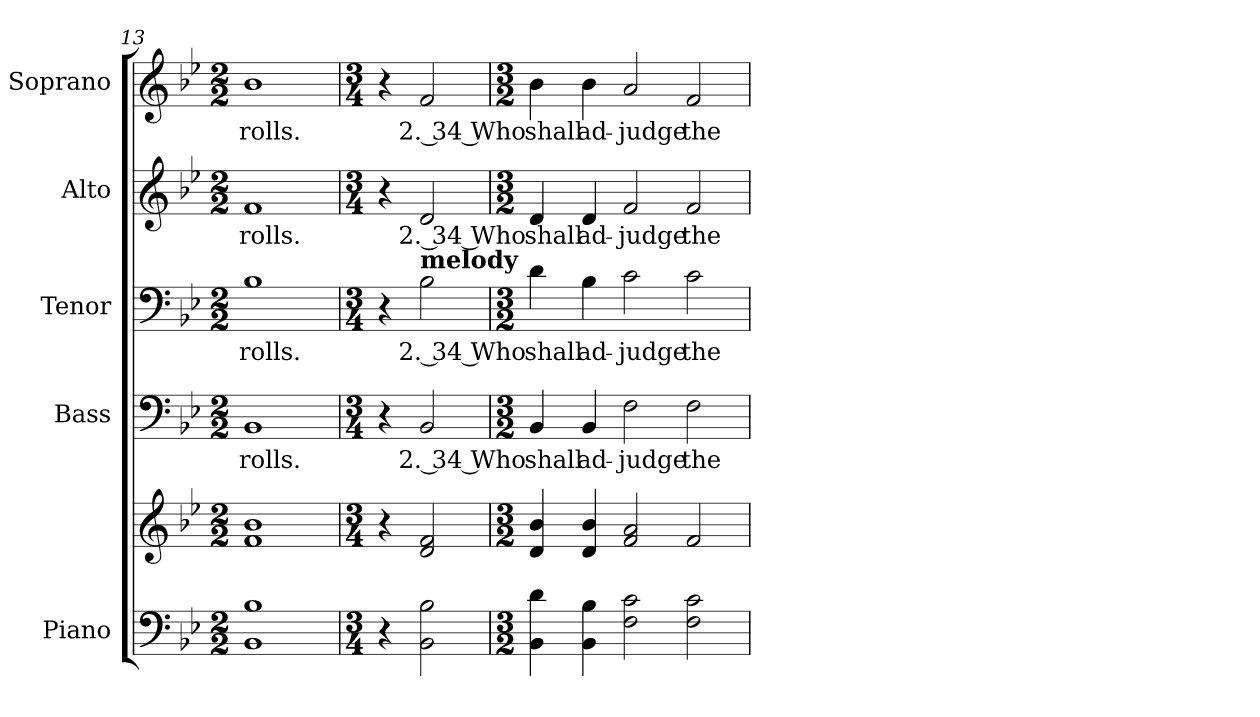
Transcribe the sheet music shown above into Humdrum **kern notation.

**kern	**kern	**kern	**text	**kern	**text	**kern	**text	**kern	**text
*part5	*part5	*part4	*part4	*part3	*part3	*part2	*part2	*part1	*part1
*staff6	*staff5	*staff4	*staff4	*staff3	*staff3	*staff2	*staff2	*staff1	*staff1
*I"Piano	*	*I"Bass	*	*I"Tenor	*	*I"Alto	*	*I"Soprano	*
*I'Pno.	*	*I'B.	*	*I'T.	*	*I'A.	*	*I'S.	*
*clefF4	*clefG2	*clefF4	*	*clefF4	*	*clefG2	*	*clefG2	*
*k[b-e-]	*k[b-e-]	*k[b-e-]	*	*k[b-e-]	*	*k[b-e-]	*	*k[b-e-]	*
*g:	*g:	*g:	*	*g:	*	*g:	*	*g:	*
*M2/2	*M2/2	*M2/2	*	*M2/2	*	*M2/2	*	*M2/2	*
=13	=13	=13	=13	=13	=13	=13	=13	=13	=13
*^	*^	*	*	*	*	*	*	*	*
!	!	!	!	!	!LO:LY:b:color=#000000	!	!	!	!	!	!
!	!	!	!	!	!	!	!LO:LY:b:color=#000000	!	!	!	!
!	!	!	!	!	!	!	!	!	!LO:LY:b:color=#000000	!	!
!	!	!	!	!	!	!	!	!	!	!	!LO:LY:b:color=#000000
1B-i	1BB-i	1b-i	1fi	1BB-i	rolls.	1B-i	rolls.	1fi	rolls.	1b-i	rolls.
*v	*v	*	*	*	*	*	*	*	*	*	*
*	*v	*v	*	*	*	*	*	*	*	*
!!LO:PB:g=z
=14	=14	=14	=14	=14	=14	=14	=14	=14	=14
*M3/4	*M3/4	*M3/4	*	*M3/4	*	*M3/4	*	*M3/4	*
4r	4r	4r	.	4r	.	4r	.	4r	.
!	!	!	!LO:LY:b:color=#000000	!	!	!	!	!	!
!	!	!	!	!	!LO:LY:b:color=#000000	!	!	!	!
!	!	!	!	!	!	!	!LO:LY:b:color=#000000	!	!
!	!	!	!	!LO:TX:a:B:t=melody	!	!	!	!	!
!	!	!	!	!	!	!	!	!	!LO:LY:b:color=#000000
2BB-i\ 2B-i	2di/ 2fi	2BB-i/	2. 34 Who	2B-i\	2. 34 Who	2di/	2. 34 Who	2fi/	2. 34 Who
=15	=15	=15	=15	=15	=15	=15	=15	=15	=15
*M3/2	*M3/2	*M3/2	*	*M3/2	*	*M3/2	*	*M3/2	*
!	!	!	!LO:LY:b:color=#000000	!	!	!	!	!	!
!	!	!	!	!	!LO:LY:b:color=#000000	!	!	!	!
!	!	!	!	!	!	!	!LO:LY:b:color=#000000	!	!
!	!	!	!	!	!	!	!	!	!LO:LY:b:color=#000000
4BB-i\ 4di	4di/ 4b-i	4BB-i/	shall	4di\	shall	4di/	shall	4b-i\	shall
!	!	!	!LO:LY:b:color=#000000	!	!	!	!	!	!
!	!	!	!	!	!LO:LY:b:color=#000000	!	!	!	!
!	!	!	!	!	!	!	!LO:LY:b:color=#000000	!	!
!	!	!	!	!	!	!	!	!	!LO:LY:b:color=#000000
4BB-i\ 4B-i	4di/ 4b-i	4BB-i/	ad-	4B-i\	ad-	4di/	ad-	4b-i\	ad-
!	!	!	!LO:LY:b:color=#000000	!	!	!	!	!	!
!	!	!	!	!	!LO:LY:b:color=#000000	!	!	!	!
!	!	!	!	!	!	!	!LO:LY:b:color=#000000	!	!
!	!	!	!	!	!	!	!	!	!LO:LY:b:color=#000000
2Fi\ 2ci	2fi/ 2ai	2Fi\	-judge	2ci\	-judge	2fi/	-judge	2ai/	-judge
!	!	!	!LO:LY:b:color=#000000	!	!	!	!	!	!
!	!	!	!	!	!LO:LY:b:color=#000000	!	!	!	!
!	!	!	!	!	!	!	!LO:LY:b:color=#000000	!	!
!	!	!	!	!	!	!	!	!	!LO:LY:b:color=#000000
2Fi\ 2ci	2fi/	2Fi\	the	2ci\	the	2fi/	the	2fi/	the
=	=	=	=	=	=	=	=	=	=
*-	*-	*-	*-	*-	*-	*-	*-	*-	*-
